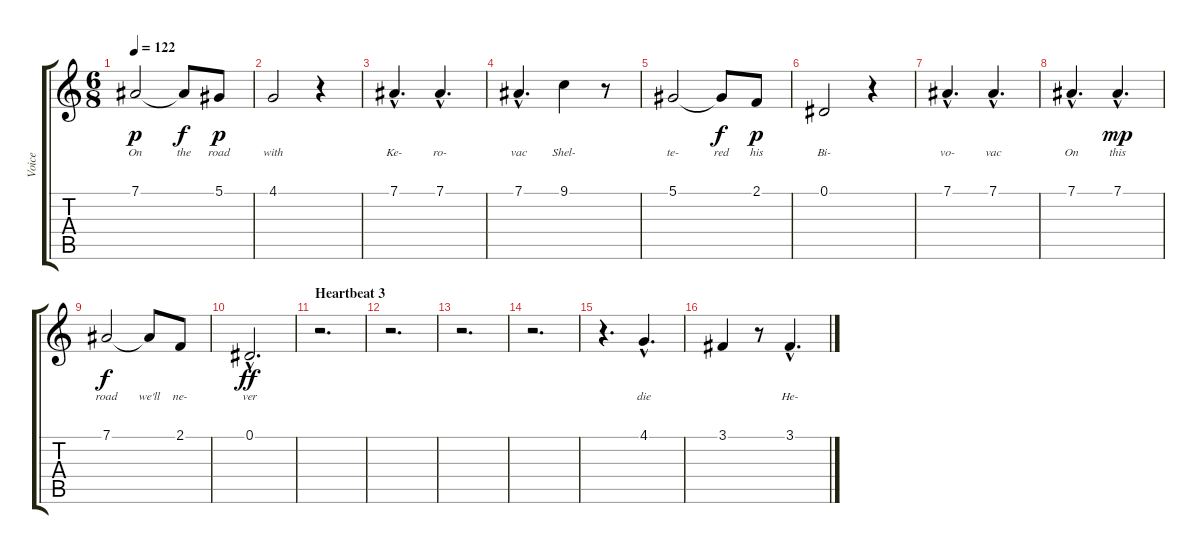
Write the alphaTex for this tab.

\track ("Voice" "Voice") {instrument clarinet}
\staff {score tabs}
\tuning (Eb4 Bb3 Gb3 Db3 Ab2 Eb2) {hide}
\ts (6 8)
\tempo 122
\clef g2
\ks c
7.1.2{lyrics (0 "On") lyrics (1 "") lyrics (2 "") lyrics (3 "") lyrics (4 "") dy p} 7.1{t}.8{lyrics (0 "the") lyrics (1 "") lyrics (2 "") lyrics (3 "") lyrics (4 "") dy f} 5.1.8{lyrics (0 "road") lyrics (1 "") lyrics (2 "") lyrics (3 "") lyrics (4 "") dy p} |
4.1.2{lyrics (0 "with") lyrics (1 "") lyrics (2 "") lyrics (3 "") lyrics (4 "")} r.4 |
7.1{hac}.4{d lyrics (0 "Ke-") lyrics (1 "") lyrics (2 "") lyrics (3 "") lyrics (4 "")} 7.1{hac}.4{d lyrics (0 "ro-") lyrics (1 "") lyrics (2 "") lyrics (3 "") lyrics (4 "")} |
7.1{hac}.4{d lyrics (0 "vac") lyrics (1 "") lyrics (2 "") lyrics (3 "") lyrics (4 "")} 9.1.4{lyrics (0 "Shel-") lyrics (1 "") lyrics (2 "") lyrics (3 "") lyrics (4 "")} r.8 |
5.1.2{lyrics (0 "te-") lyrics (1 "") lyrics (2 "") lyrics (3 "") lyrics (4 "")} 5.1{t}.8{lyrics (0 "red") lyrics (1 "") lyrics (2 "") lyrics (3 "") lyrics (4 "") dy f} 2.1.8{lyrics (0 "his") lyrics (1 "") lyrics (2 "") lyrics (3 "") lyrics (4 "") dy p} |
0.1.2{lyrics (0 "Bi-") lyrics (1 "") lyrics (2 "") lyrics (3 "") lyrics (4 "")} r.4 |
7.1{hac}.4{d lyrics (0 "vo-") lyrics (1 "") lyrics (2 "") lyrics (3 "") lyrics (4 "")} 7.1{hac}.4{d lyrics (0 "vac") lyrics (1 "") lyrics (2 "") lyrics (3 "") lyrics (4 "")} |
7.1{hac}.4{d lyrics (0 "On") lyrics (1 "") lyrics (2 "") lyrics (3 "") lyrics (4 "")} 7.1{hac}.4{d lyrics (0 "this") lyrics (1 "") lyrics (2 "") lyrics (3 "") lyrics (4 "") dy mp} |
7.1.2{lyrics (0 "road") lyrics (1 "") lyrics (2 "") lyrics (3 "") lyrics (4 "") dy f} 7.1{t}.8{lyrics (0 "we'll") lyrics (1 "") lyrics (2 "") lyrics (3 "") lyrics (4 "")} 2.1.8{lyrics (0 "ne-") lyrics (1 "") lyrics (2 "") lyrics (3 "") lyrics (4 "")} |
0.1{hac}.2{d lyrics (0 "ver") lyrics (1 "") lyrics (2 "") lyrics (3 "") lyrics (4 "") dy ff} |
\section ("" "Heartbeat 3")
r.2{d} |
r.2{d} |
r.2{d} |
r.2{d} |
r.4{d} 4.1{hac}.4{d lyrics (0 "die") lyrics (1 "") lyrics (2 "") lyrics (3 "") lyrics (4 "")} |
3.1.4{lyrics (0 "") lyrics (1 "") lyrics (2 "") lyrics (3 "") lyrics (4 "")} r.8 3.1{hac}.4{d lyrics (0 "He-") lyrics (1 "") lyrics (2 "") lyrics (3 "") lyrics (4 "")}
